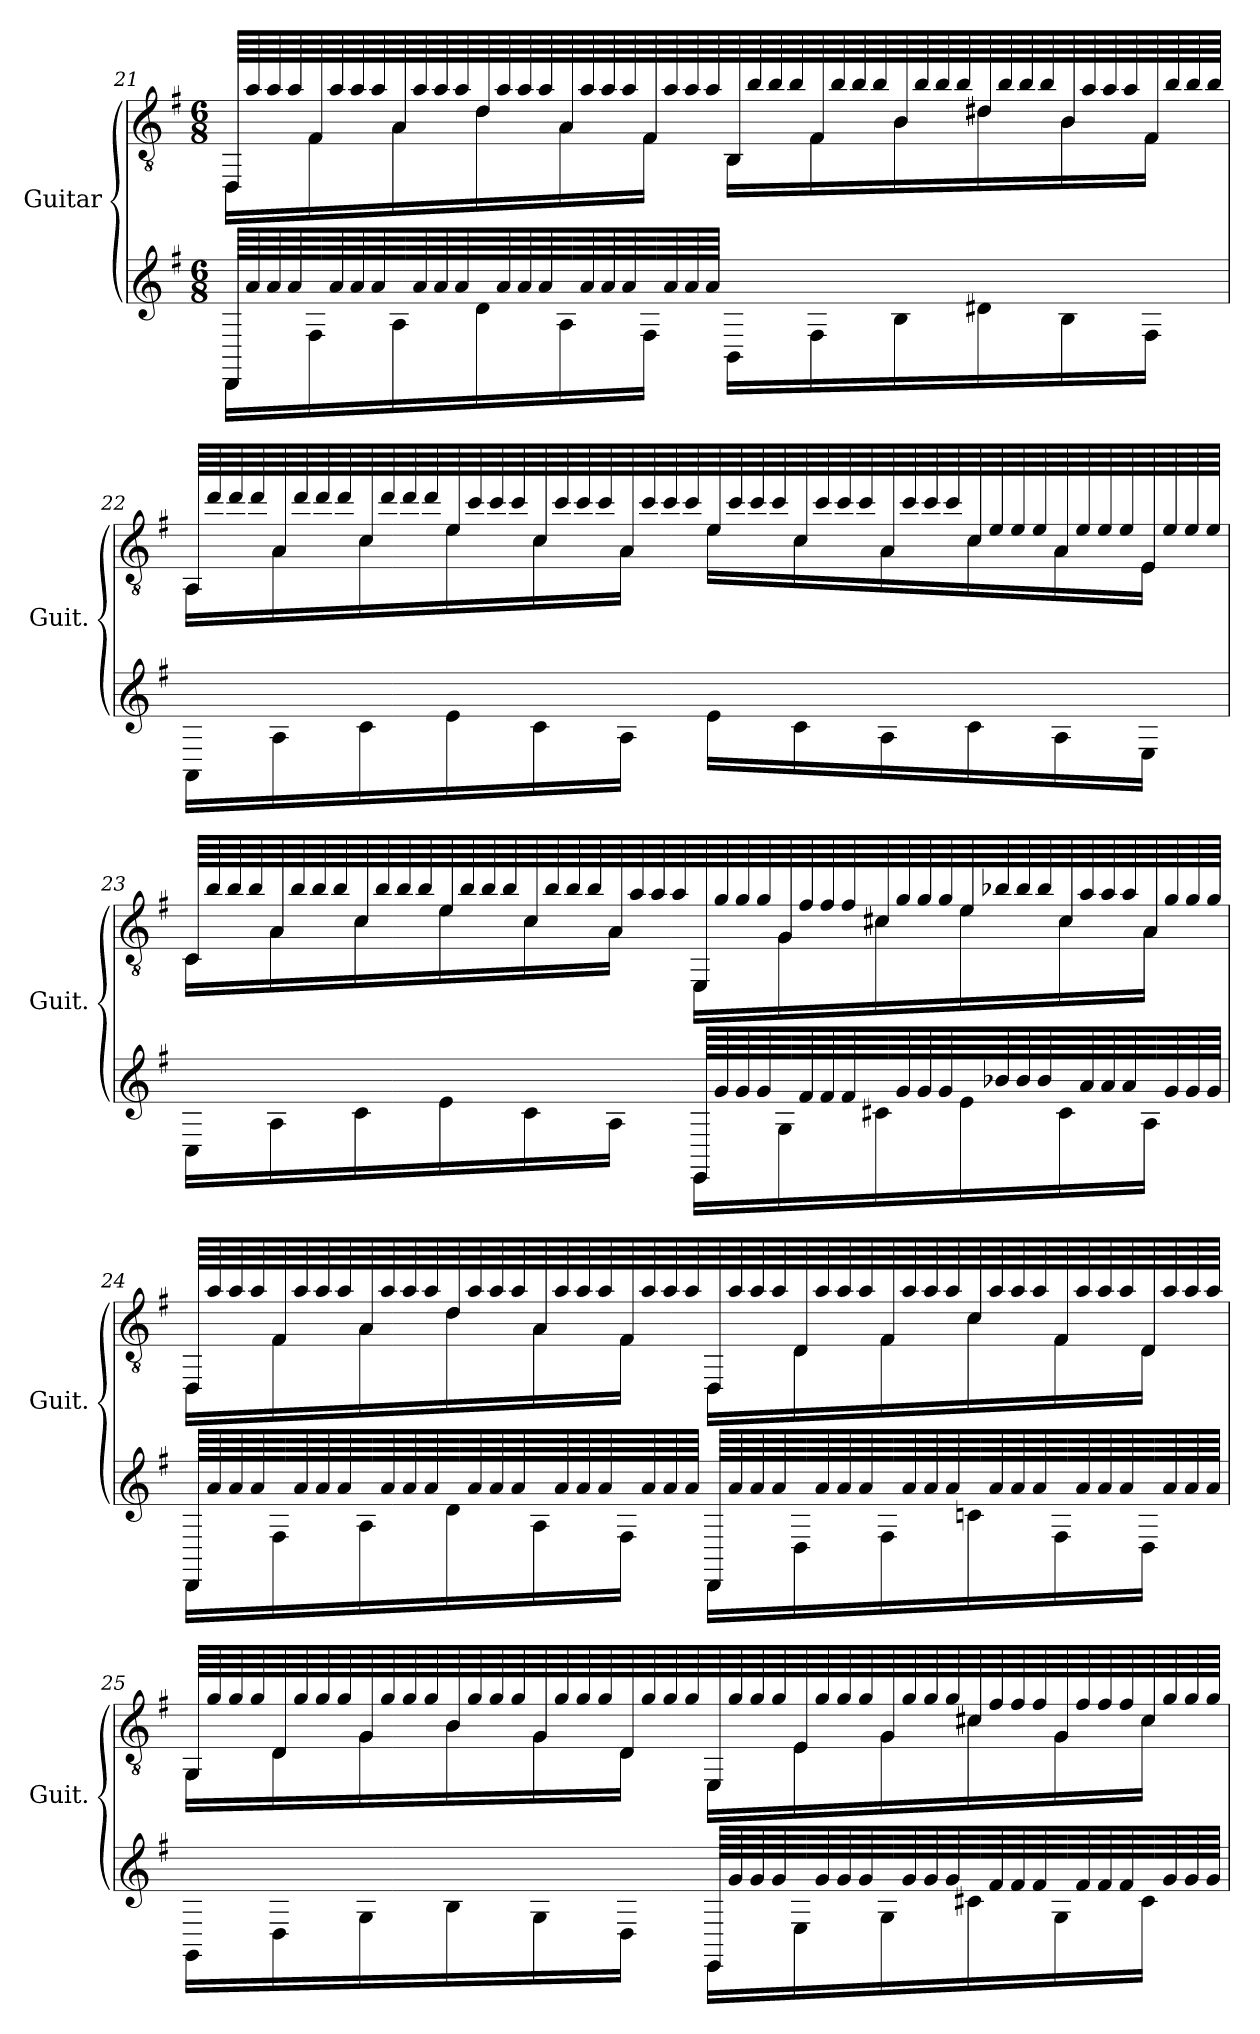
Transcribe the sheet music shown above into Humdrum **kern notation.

**kern	**kern
*part1	*part1
*staff2	*staff1
*I"Guitar	*
*I'Guit.	*
!!LO:LB:g=z
*	*clefGv2
*k[f#]	*k[f#]
*M6/8	*M6/8
=21	=21
*^	*^
64DDLLLL	16DDLL	64DD/LLLL	16DD\LL
64a	.	64a/	.
64a	.	64a/	.
64a	.	64a/	.
64F#yy	16F#	64F#/	16F#\
64a	.	64a/	.
64a	.	64a/	.
64a	.	64a/	.
64Ayy	16A	64A/	16A\
64a	.	64a/	.
64a	.	64a/	.
64a	.	64a/	.
64dyy	16d	64d/	16d\
64a	.	64a/	.
64a	.	64a/	.
64a	.	64a/	.
64Ayy	16A	64A/	16A\
64a	.	64a/	.
64a	.	64a/	.
64a	.	64a/	.
64F#yy	16F#JJ	64F#/	16F#\JJ
64a	.	64a/	.
64a	.	64a/	.
64aJJJJ	.	64a/	.
64BBLLLLyy	16BBLL	64BB/	16BB\LL
64b	.	64b/	.
64b	.	64b/	.
64b	.	64b/	.
64F#yy	16F#	64F#/	16F#\
64b	.	64b/	.
64b	.	64b/	.
64b	.	64b/	.
64Byy	16B	64B/	16B\
64b	.	64b/	.
64b	.	64b/	.
64b	.	64b/	.
64d#yy	16d#X	64d#X/	16d#\
64b	.	64b/	.
64b	.	64b/	.
64b	.	64b/	.
64Byy	16B	64B/	16B\
64a	.	64a/	.
64a	.	64a/	.
64a	.	64a/	.
64F#yy	16F#JJ	64F#/	16F#\JJ
64b	.	64b/	.
64b	.	64b/	.
64bJJJJ	.	64b/JJJJ	.
!!LO:LB:g=z	!!
=22	=22	=22	=22
64AALLLLyy	16AALL	64AA/LLLL	16AA\LL
64dd	.	64dd/	.
64dd	.	64dd/	.
64dd	.	64dd/	.
64Ayy	16A	64A/	16A\
64dd	.	64dd/	.
64dd	.	64dd/	.
64dd	.	64dd/	.
64cyy	16c	64c/	16c\
64dd	.	64dd/	.
64dd	.	64dd/	.
64dd	.	64dd/	.
64eyy	16e	64e/	16e\
64cc	.	64cc/	.
64cc	.	64cc/	.
64cc	.	64cc/	.
64cyy	16c	64c/	16c\
64cc	.	64cc/	.
64cc	.	64cc/	.
64cc	.	64cc/	.
64Ayy	16AJJ	64A/	16A\JJ
64cc	.	64cc/	.
64cc	.	64cc/	.
64ccJJJJ	.	64cc/	.
64eLLLLyy	16eLL	64e/	16e\LL
64cc	.	64cc/	.
64cc	.	64cc/	.
64cc	.	64cc/	.
64cyy	16c	64c/	16c\
64cc	.	64cc/	.
64cc	.	64cc/	.
64cc	.	64cc/	.
64Ayy	16A	64A/	16A\
64cc	.	64cc/	.
64cc	.	64cc/	.
64cc	.	64cc/	.
64cyy	16c	64c/	16c\
64e	.	64e/	.
64e	.	64e/	.
64e	.	64e/	.
64Ayy	16A	64A/	16A\
64e	.	64e/	.
64e	.	64e/	.
64e	.	64e/	.
64Eyy	16EJJ	64E/	16E\JJ
64e	.	64e/	.
64e	.	64e/	.
64eJJJJ	.	64e/JJJJ	.
!!LO:PB:g=z	!!
=23	=23	=23	=23
64CLLLLyy	16CLL	64C/LLLL	16C\LL
64b	.	64b/	.
64b	.	64b/	.
64b	.	64b/	.
64Ayy	16A	64A/	16A\
64b	.	64b/	.
64b	.	64b/	.
64b	.	64b/	.
64cyy	16c	64c/	16c\
64b	.	64b/	.
64b	.	64b/	.
64b	.	64b/	.
64eyy	16e	64e/	16e\
64b	.	64b/	.
64b	.	64b/	.
64b	.	64b/	.
64cyy	16c	64c/	16c\
64b	.	64b/	.
64b	.	64b/	.
64b	.	64b/	.
64Ayy	16AJJ	64A/	16A\JJ
64a	.	64a/	.
64a	.	64a/	.
64aJJJJ	.	64a/	.
64EELLLL	16EELL	64EE/	16EE\LL
64g	.	64g/	.
64g	.	64g/	.
64g	.	64g/	.
64Gyy	16G	64G/	16G\
64f#	.	64f#/	.
64f#	.	64f#/	.
64f#	.	64f#/	.
64c#yy	16c#X	64c#X/	16c#\
64g	.	64g/	.
64g	.	64g/	.
64g	.	64g/	.
64eyy	16e	64e/	16e\
64b-X	.	64b-X/	.
64b-	.	64b-/	.
64b-	.	64b-/	.
64c#yy	16c#	64c#/	16c#\
64a	.	64a/	.
64a	.	64a/	.
64a	.	64a/	.
64Ayy	16AJJ	64A/	16A\JJ
64g	.	64g/	.
64g	.	64g/	.
64gJJJJ	.	64g/JJJJ	.
!!LO:LB:g=z	!!
=24	=24	=24	=24
64DDLLLL	16DDLL	64DD/LLLL	16DD\LL
64a	.	64a/	.
64a	.	64a/	.
64a	.	64a/	.
64F#yy	16F#	64F#/	16F#\
64a	.	64a/	.
64a	.	64a/	.
64a	.	64a/	.
64Ayy	16A	64A/	16A\
64a	.	64a/	.
64a	.	64a/	.
64a	.	64a/	.
64dyy	16d	64d/	16d\
64a	.	64a/	.
64a	.	64a/	.
64a	.	64a/	.
64Ayy	16A	64A/	16A\
64a	.	64a/	.
64a	.	64a/	.
64a	.	64a/	.
64F#yy	16F#JJ	64F#/	16F#\JJ
64a	.	64a/	.
64a	.	64a/	.
64aJJJJ	.	64a/	.
64DDLLLL	16DDLL	64DD/	16DD\LL
64a	.	64a/	.
64a	.	64a/	.
64a	.	64a/	.
64Dyy	16D	64D/	16D\
64a	.	64a/	.
64a	.	64a/	.
64a	.	64a/	.
64F#yy	16F#	64F#/	16F#\
64a	.	64a/	.
64a	.	64a/	.
64a	.	64a/	.
64cyy	16cn	64c/	16c\
64a	.	64a/	.
64a	.	64a/	.
64a	.	64a/	.
64F#yy	16F#	64F#/	16F#\
64a	.	64a/	.
64a	.	64a/	.
64a	.	64a/	.
64Dyy	16DJJ	64D/	16D\JJ
64a	.	64a/	.
64a	.	64a/	.
64aJJJJ	.	64a/JJJJ	.
!!LO:LB:g=z	!!
=25	=25	=25	=25
64GGLLLLyy	16GGLL	64GG/LLLL	16GG\LL
64g	.	64g/	.
64g	.	64g/	.
64g	.	64g/	.
64Dyy	16D	64D/	16D\
64g	.	64g/	.
64g	.	64g/	.
64g	.	64g/	.
64Gyy	16G	64G/	16G\
64g	.	64g/	.
64g	.	64g/	.
64g	.	64g/	.
64Byy	16B	64B/	16B\
64g	.	64g/	.
64g	.	64g/	.
64g	.	64g/	.
64Gyy	16G	64G/	16G\
64g	.	64g/	.
64g	.	64g/	.
64g	.	64g/	.
64Dyy	16DJJ	64D/	16D\JJ
64g	.	64g/	.
64g	.	64g/	.
64gJJJJ	.	64g/	.
64EELLLL	16EELL	64EE/	16EE\LL
64g	.	64g/	.
64g	.	64g/	.
64g	.	64g/	.
64Eyy	16E	64E/	16E\
64g	.	64g/	.
64g	.	64g/	.
64g	.	64g/	.
64Gyy	16G	64G/	16G\
64g	.	64g/	.
64g	.	64g/	.
64g	.	64g/	.
64c#yy	16c#X	64c#X/	16c#\
64f#	.	64f#/	.
64f#	.	64f#/	.
64f#	.	64f#/	.
64Gyy	16G	64G/	16G\
64f#	.	64f#/	.
64f#	.	64f#/	.
64f#	.	64f#/	.
64c#yy	16c#JJ	64c#/	16c#\JJ
64g	.	64g/	.
64g	.	64g/	.
64gJJJJ	.	64g/JJJJ	.
*v	*v	*	*
*	*v	*v
=	=
*-	*-
